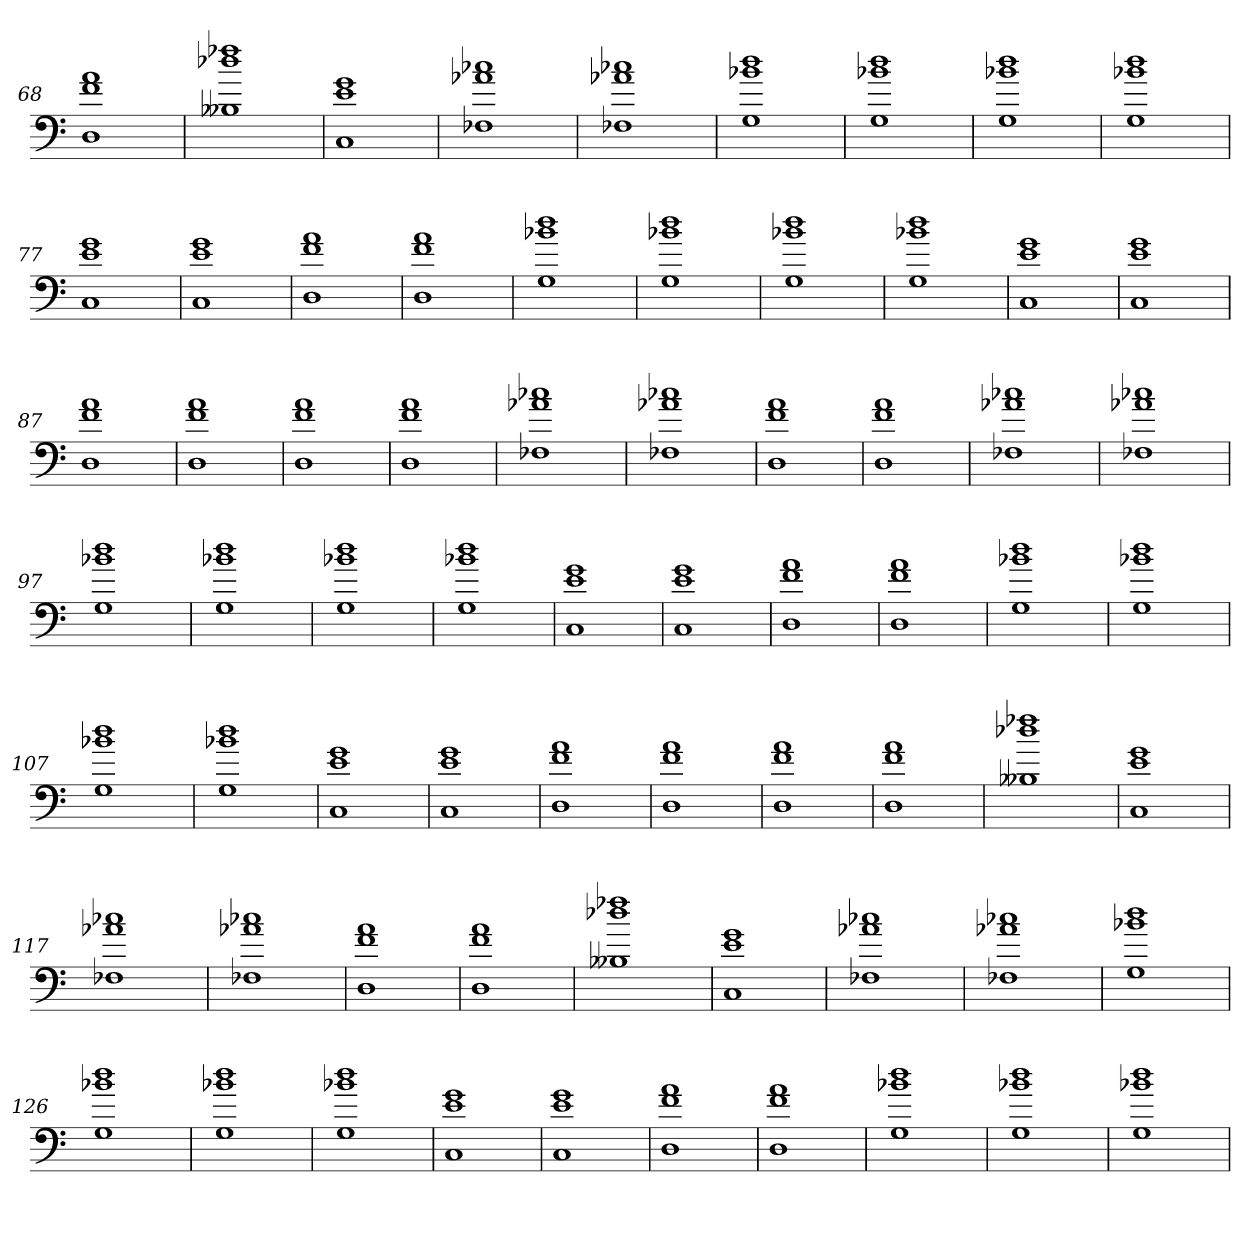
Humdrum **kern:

**kern
*part1
*staff1
=68
1D 1f 1a
=69
1B--X 1dd-X 1ff-X
=70
1C 1e 1g
=71
1F-X 1a-X 1cc-X
=72
1F-X 1a-X 1cc-X
=73
1G 1b-X 1dd
=74
1G 1b-X 1dd
=75
1G 1b-X 1dd
=76
1G 1b-X 1dd
=77
1C 1e 1g
=78
1C 1e 1g
=79
1D 1f 1a
=80
1D 1f 1a
=81
1G 1b-X 1dd
=82
1G 1b-X 1dd
=83
1G 1b-X 1dd
=84
1G 1b-X 1dd
=85
1C 1e 1g
=86
1C 1e 1g
=87
1D 1f 1a
=88
1D 1f 1a
=89
1D 1f 1a
=90
1D 1f 1a
=91
1F-X 1a-X 1cc-X
=92
1F-X 1a-X 1cc-X
=93
1D 1f 1a
=94
1D 1f 1a
=95
1F-X 1a-X 1cc-X
=96
1F-X 1a-X 1cc-X
=97
1G 1b-X 1dd
=98
1G 1b-X 1dd
=99
1G 1b-X 1dd
=100
1G 1b-X 1dd
=101
1C 1e 1g
=102
1C 1e 1g
=103
1D 1f 1a
=104
1D 1f 1a
=105
1G 1b-X 1dd
=106
1G 1b-X 1dd
=107
1G 1b-X 1dd
=108
1G 1b-X 1dd
=109
1C 1e 1g
=110
1C 1e 1g
=111
1D 1f 1a
=112
1D 1f 1a
=113
1D 1f 1a
=114
1D 1f 1a
=115
1B--X 1dd-X 1ff-X
=116
1C 1e 1g
=117
1F-X 1a-X 1cc-X
=118
1F-X 1a-X 1cc-X
=119
1D 1f 1a
=120
1D 1f 1a
=121
1B--X 1dd-X 1ff-X
=122
1C 1e 1g
=123
1F-X 1a-X 1cc-X
=124
1F-X 1a-X 1cc-X
=125
1G 1b-X 1dd
=126
1G 1b-X 1dd
=127
1G 1b-X 1dd
=128
1G 1b-X 1dd
=129
1C 1e 1g
=130
1C 1e 1g
=131
1D 1f 1a
=132
1D 1f 1a
=133
1G 1b-X 1dd
=134
1G 1b-X 1dd
=135
1G 1b-X 1dd
=
*-
